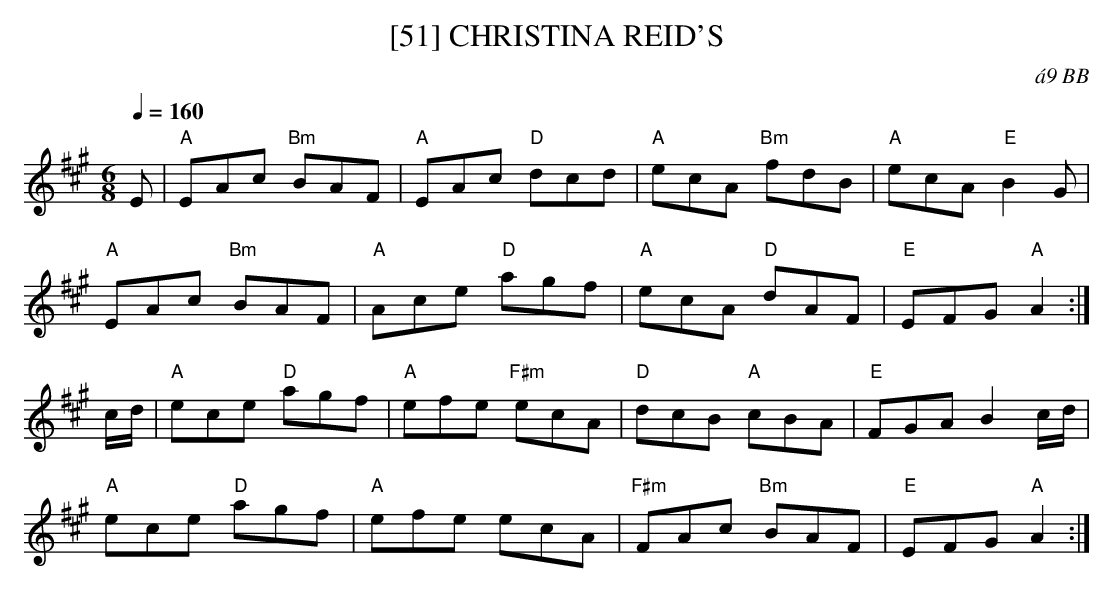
X:1
T:[51] CHRISTINA REID'S
C:\'a9 BB
L:1/8
M:6/8
Q:1/4=160
K:A
E|"A"EAc "Bm"BAF|"A"EAc "D"dcd|"A"ecA "Bm"fdB|"A"ecA "E"B2G|
"A"EAc "Bm"BAF|"A"Ace "D"agf|"A"ecA "D"dAF|"E"EFG "A"A2 :|
c/d/|"A"ece "D"agf|"A"efe "F#m"ecA|"D"dcB "A"cBA|"E"FGA B2 c/d/|
"A"ece "D"agf|"A"efe ecA|"F#m"FAc "Bm"BAF|"E"EFG "A"A2 :|
